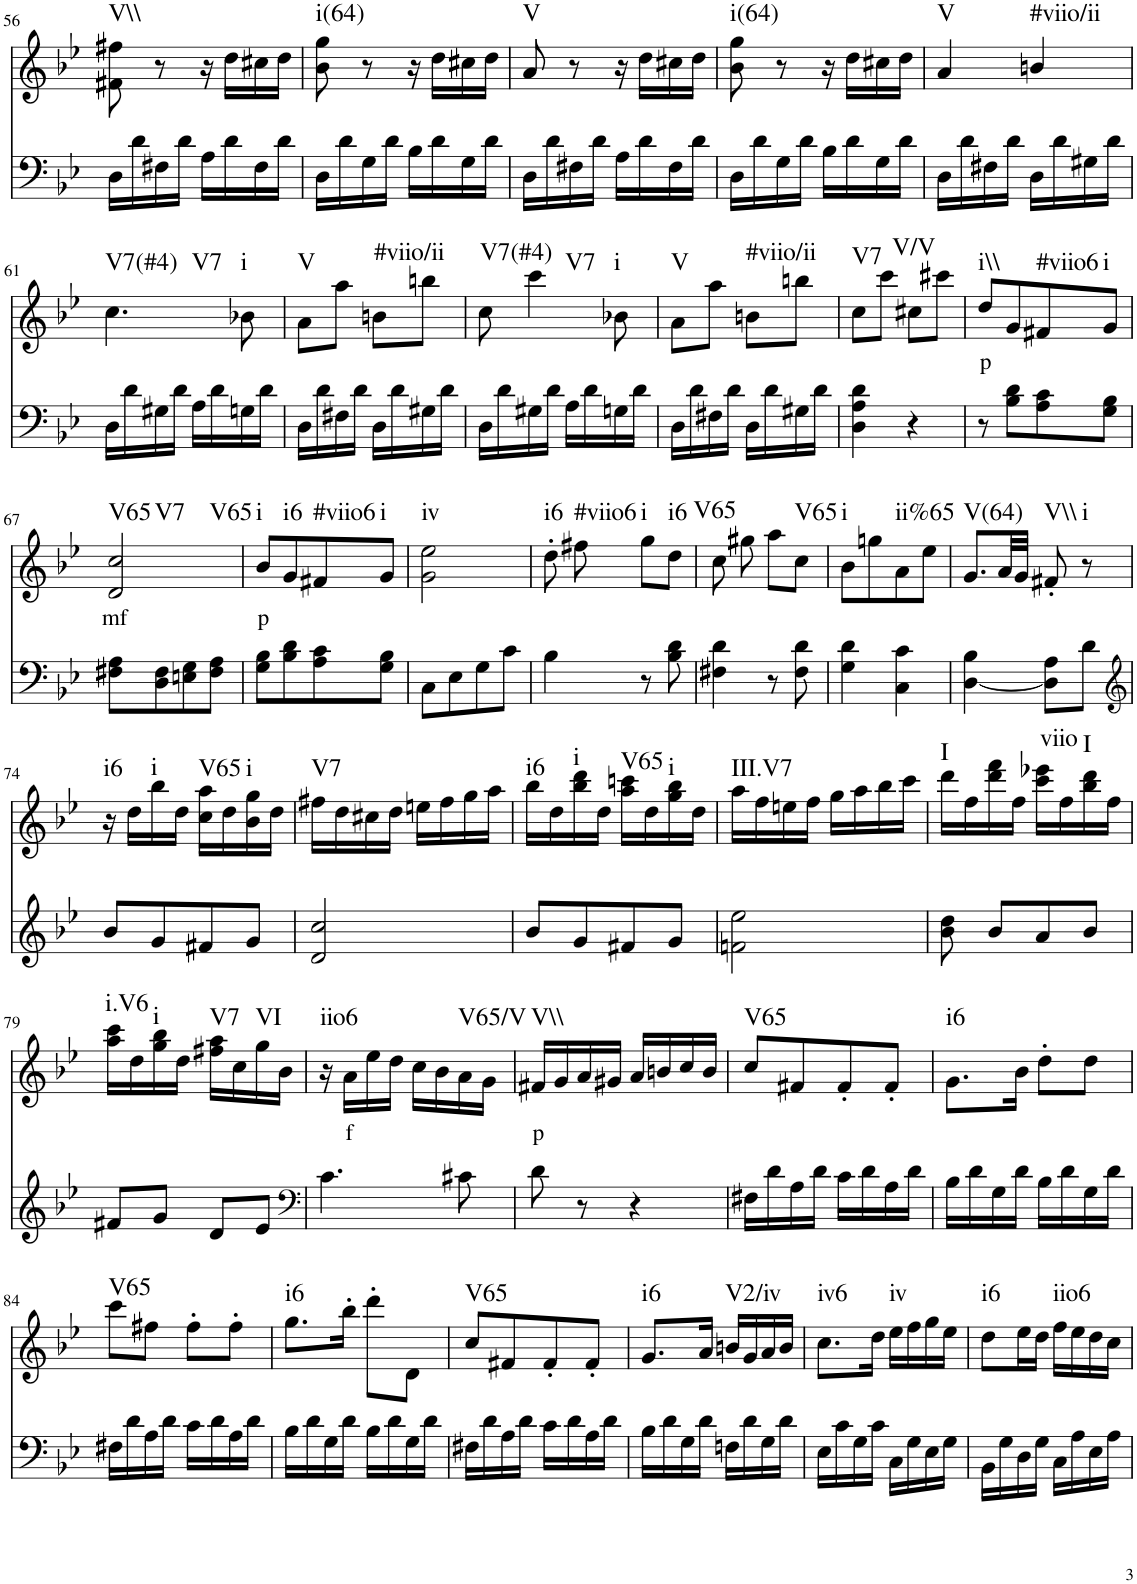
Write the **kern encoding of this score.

**kern	**kern	**text	**harte
*part2	*part1	*part1	*part1
*staff2	*staff1	*staff1	*
*I"Piano	*I"Piano	*	*
*I'Pno	*I'Pno	*	*
!!LO:PB:g=z
*clefF4	*clefG2	*	*
*k[b-e-]	*k[b-e-]	*	*
*g:	*g:	*	*
*M2/4	*M2/4	*	*
=56	=56	=56	=56
!	!	!	!LO:H:kt=V\\
16D\LL	8f#X\ 8ff#X\	.	N
16d\	.	.	.
16F#X\	8r	.	.
16d\JJ	.	.	.
16A\LL	16r	.	.
16d\	16dd\LL	.	.
16F#\	16cc#X\	.	.
16d\JJ	16dd\JJ	.	.
=57	=57	=57	=57
!	!	!	!LO:H:kt=i(64)
16D\LL	8b-\ 8gg\	.	N
16d\	.	.	.
16G\	8r	.	.
16d\JJ	.	.	.
16B-\LL	16r	.	.
16d\	16dd\LL	.	.
16G\	16cc#X\	.	.
16d\JJ	16dd\JJ	.	.
=58	=58	=58	=58
!	!	!	!LO:H:kt=V
16D\LL	8a/	.	N
16d\	.	.	.
16F#X\	8r	.	.
16d\JJ	.	.	.
16A\LL	16r	.	.
16d\	16dd\LL	.	.
16F#\	16cc#X\	.	.
16d\JJ	16dd\JJ	.	.
=59	=59	=59	=59
!	!	!	!LO:H:kt=i(64)
16D\LL	8b-\ 8gg\	.	N
16d\	.	.	.
16G\	8r	.	.
16d\JJ	.	.	.
16B-\LL	16r	.	.
16d\	16dd\LL	.	.
16G\	16cc#X\	.	.
16d\JJ	16dd\JJ	.	.
=60	=60	=60	=60
!	!	!	!LO:H:kt=V
16D\LL	4a/	.	N
16d\	.	.	.
16F#X\	.	.	.
16d\JJ	.	.	.
!	!	!	!LO:H:kt=#viio/ii
16D\LL	4bn/	.	N
16d\	.	.	.
16G#X\	.	.	.
16d\JJ	.	.	.
!!LO:LB:g=z
=61	=61	=61	=61
!	!	!	!LO:H:n=1:kt=V7(#4)
!	!	!	!LO:H:n=2:kt=V7
16D\LL	4.cc\	.	N N
16d\	.	.	.
16G#X\	.	.	.
16d\JJ	.	.	.
16A\LL	.	.	.
16d\	.	.	.
!	!	!	!LO:H:kt=i
16Gn\	8b-X\	.	N
16d\JJ	.	.	.
=62	=62	=62	=62
!	!	!	!LO:H:kt=V
16D\LL	8a\L	.	N
16d\	.	.	.
16F#X\	8aa\J	.	.
16d\JJ	.	.	.
!	!	!	!LO:H:kt=#viio/ii
16D\LL	8bn\L	.	N
16d\	.	.	.
16G#X\	8bbn\J	.	.
16d\JJ	.	.	.
=63	=63	=63	=63
!	!	!	!LO:H:kt=V7(#4)
16D\LL	8cc\	.	N
16d\	.	.	.
!	!	!	!LO:H:kt=V7
16G#X\	4ccc\	.	N
16d\JJ	.	.	.
16A\LL	.	.	.
16d\	.	.	.
!	!	!	!LO:H:kt=i
16Gn\	8b-X\	.	N
16d\JJ	.	.	.
=64	=64	=64	=64
!	!	!	!LO:H:kt=V
16D\LL	8a\L	.	N
16d\	.	.	.
16F#X\	8aa\J	.	.
16d\JJ	.	.	.
!	!	!	!LO:H:kt=#viio/ii
16D\LL	8bn\L	.	N
16d\	.	.	.
16G#X\	8bbn\J	.	.
16d\JJ	.	.	.
=65	=65	=65	=65
!	!	!	!LO:H:kt=V7
4D\ 4A\ 4d\	8cc\L	.	N
.	8ccc\J	.	.
!	!	!	!LO:H:kt=V/V
4r	8cc#X\L	.	N
.	8ccc#X\J	.	.
=66	=66	=66	=66
!	!	!LO:LY:b	!LO:H:kt=i\\
8r	8dd/L	p	N
8B-\ 8d\L	8g/	.	.
!	!	!	!LO:H:kt=#viio6
8A\ 8c\	8f#X/	.	N
!	!	!	!LO:H:kt=i
8G\ 8B-\J	8g/J	.	N
!!LO:LB:g=z
=67	=67	=67	=67
!	!	!LO:LY:b	!LO:H:n=1:kt=V65
!	!	!	!LO:H:n=2:kt=V7
!	!	!	!LO:H:n=3:kt=V65
8F#X\ 8A\L	2d/ 2cc/	mf	N N N
8D\ 8F#\	.	.	.
8En\ 8G\	.	.	.
8F#\ 8A\J	.	.	.
=68	=68	=68	=68
!	!	!LO:LY:b	!LO:H:kt=i
8G\ 8B-\L	8b-/L	p	N
!	!	!	!LO:H:kt=i6
8B-\ 8d\	8g/	.	N
!	!	!	!LO:H:kt=#viio6
8A\ 8c\	8f#X/	.	N
!	!	!	!LO:H:kt=i
8G\ 8B-\J	8g/J	.	N
=69	=69	=69	=69
!	!	!	!LO:H:kt=iv
8C\L	2g\ 2ee-\	.	N
8E-\	.	.	.
8G\	.	.	.
8c\J	.	.	.
=70	=70	=70	=70
!	!	!	!LO:H:kt=i6
4B-\	8dd'\	.	N
!	!	!	!LO:H:kt=#viio6
.	8ff#X\	.	N
!	!	!	!LO:H:kt=i
8r	8gg\L	.	N
!	!	!	!LO:H:kt=i6
8B-\ 8d\	8dd\J	.	N
=71	=71	=71	=71
!	!	!	!LO:H:kt=V65
4F#X\ 4d\	8cc\	.	N
.	8gg#X\	.	.
8r	8aa\L	.	.
!	!	!	!LO:H:kt=V65
8F#\ 8d\	8cc\J	.	N
=72	=72	=72	=72
!	!	!	!LO:H:kt=i
4G\ 4d\	8b-\L	.	N
.	8ggn\	.	.
!	!	!	!LO:H:kt=ii%65
4C\ 4c\	8a\	.	N
.	8ee-\J	.	.
=73	=73	=73	=73
!	!	!	!LO:H:kt=V(64)
[4D\ 4B-\	8.g/L	.	N
.	32a/LL	.	.
.	32g/JJJ	.	.
!	!	!	!LO:H:kt=V\\
8D\] 8A\L	8f#X'/	.	N
!	!	!	!LO:H:kt=i
8d\J	8r	.	N
!!LO:LB:g=z
=74	=74	=74	=74
*clefG2	*	*	*
!	!	!	!LO:H:kt=i6
8b-/L	16r	.	N
.	16dd\LL	.	.
!	!	!	!LO:H:kt=i
8g/	16bb-\	.	N
.	16dd\JJ	.	.
!	!	!	!LO:H:kt=V65
8f#X/	16cc\ 16aa\LL	.	N
.	16dd\	.	.
!	!	!	!LO:H:kt=i
8g/J	16b-\ 16gg\	.	N
.	16dd\JJ	.	.
=75	=75	=75	=75
!	!	!	!LO:H:kt=V7
2d/ 2cc/	16ff#X\LL	.	N
.	16dd\	.	.
.	16cc#X\	.	.
.	16dd\JJ	.	.
.	16een\LL	.	.
.	16ff#\	.	.
.	16gg\	.	.
.	16aa\JJ	.	.
=76	=76	=76	=76
!	!	!	!LO:H:kt=i6
8b-/L	16bb-\LL	.	N
.	16dd\	.	.
!	!	!	!LO:H:kt=i
8g/	16bb-\ 16ddd\	.	N
.	16dd\JJ	.	.
!	!	!	!LO:H:kt=V65
8f#X/	16aa\ 16cccn\LL	.	N
.	16dd\	.	.
!	!	!	!LO:H:kt=i
8g/J	16gg\ 16bb-\	.	N
.	16dd\JJ	.	.
=77	=77	=77	=77
!	!	!	!LO:H:kt=III.V7
2fn\ 2ee-\	16aa\LL	.	N
.	16ff\	.	.
.	16een\	.	.
.	16ff\JJ	.	.
.	16gg\LL	.	.
.	16aa\	.	.
.	16bb-\	.	.
.	16ccc\JJ	.	.
=78	=78	=78	=78
!	!	!	!LO:H:kt=I
8b-\ 8dd\	16ddd\LL	.	N
.	16ff\	.	.
8b-/L	16ddd\ 16fff\	.	.
.	16ff\JJ	.	.
!	!	!	!LO:H:kt=viio
8a/	16ccc\ 16eee-X\LL	.	N
.	16ff\	.	.
!	!	!	!LO:H:kt=I
8b-/J	16bb-\ 16ddd\	.	N
.	16ff\JJ	.	.
!!LO:LB:g=z
=79	=79	=79	=79
!	!	!	!LO:H:kt=i.V6
8f#X/L	16aa\ 16ccc\LL	.	N
.	16dd\	.	.
!	!	!	!LO:H:kt=i
8g/J	16gg\ 16bb-\	.	N
.	16dd\JJ	.	.
!	!	!	!LO:H:kt=V7
8d/L	16ff#X\ 16aa\LL	.	N
.	16cc\	.	.
!	!	!	!LO:H:kt=VI
8e-/J	16gg\	.	N
.	16b-\JJ	.	.
=80	=80	=80	=80
*clefF4	*	*	*
!	!	!	!LO:H:kt=iio6
4.c\	16r	.	N
!	!	!LO:LY:b	!
.	16a\LL	f	.
.	16ee-\	.	.
.	16dd\JJ	.	.
.	16cc\LL	.	.
.	16b-\	.	.
!	!	!	!LO:H:kt=V65/V
8c#X\	16a\	.	N
.	16g\JJ	.	.
=81	=81	=81	=81
!	!	!LO:LY:b	!LO:H:kt=V\\
8d\	16f#X/LL	p	N
.	16g/	.	.
8r	16a/	.	.
.	16g#X/JJ	.	.
4r	16a/LL	.	.
.	16bn/	.	.
.	16cc/	.	.
.	16b/JJ	.	.
=82	=82	=82	=82
!	!	!	!LO:H:kt=V65
16F#X\LL	8cc/L	.	N
16d\	.	.	.
16A\	8f#X/	.	.
16d\JJ	.	.	.
16c\LL	8f#'/	.	.
16d\	.	.	.
16A\	8f#'/J	.	.
16d\JJ	.	.	.
=83	=83	=83	=83
!	!	!	!LO:H:kt=i6
16B-\LL	8.g\L	.	N
16d\	.	.	.
16G\	.	.	.
16d\JJ	16b-\Jk	.	.
16B-\LL	8dd'\L	.	.
16d\	.	.	.
16G\	8dd\J	.	.
16d\JJ	.	.	.
!!LO:LB:g=z
=84	=84	=84	=84
!	!	!	!LO:H:kt=V65
16F#X\LL	8ccc\L	.	N
16d\	.	.	.
16A\	8ff#X\J	.	.
16d\JJ	.	.	.
16c\LL	8ff#'\L	.	.
16d\	.	.	.
16A\	8ff#'\J	.	.
16d\JJ	.	.	.
=85	=85	=85	=85
!	!	!	!LO:H:kt=i6
16B-\LL	8.gg\L	.	N
16d\	.	.	.
16G\	.	.	.
16d\JJ	16bb-'\Jk	.	.
16B-\LL	8ddd'\L	.	.
16d\	.	.	.
16G\	8d\J	.	.
16d\JJ	.	.	.
=86	=86	=86	=86
!	!	!	!LO:H:kt=V65
16F#X\LL	8cc/L	.	N
16d\	.	.	.
16A\	8f#X/	.	.
16d\JJ	.	.	.
16c\LL	8f#'/	.	.
16d\	.	.	.
16A\	8f#'/J	.	.
16d\JJ	.	.	.
=87	=87	=87	=87
!	!	!	!LO:H:kt=i6
16B-\LL	8.g/L	.	N
16d\	.	.	.
16G\	.	.	.
16d\JJ	16a/Jk	.	.
!	!	!	!LO:H:kt=V2/iv
16Fn\LL	16bn/LL	.	N
16d\	16g/	.	.
16G\	16a/	.	.
16d\JJ	16b/JJ	.	.
=88	=88	=88	=88
!	!	!	!LO:H:kt=iv6
16E-\LL	8.cc\L	.	N
16c\	.	.	.
16G\	.	.	.
16c\JJ	16dd\Jk	.	.
!	!	!	!LO:H:kt=iv
16C\LL	16ee-\LL	.	N
16G\	16ff\	.	.
16E-\	16gg\	.	.
16G\JJ	16ee-\JJ	.	.
=89	=89	=89	=89
!	!	!	!LO:H:kt=i6
16BB-\LL	8dd\L	.	N
16G\	.	.	.
16D\	16ee-\L	.	.
16G\JJ	16dd\JJ	.	.
!	!	!	!LO:H:kt=iio6
16C\LL	16ff\LL	.	N
16A\	16ee-\	.	.
16E-\	16dd\	.	.
16A\JJ	16cc\JJ	.	.
=	=	=	=
*-	*-	*-	*-
